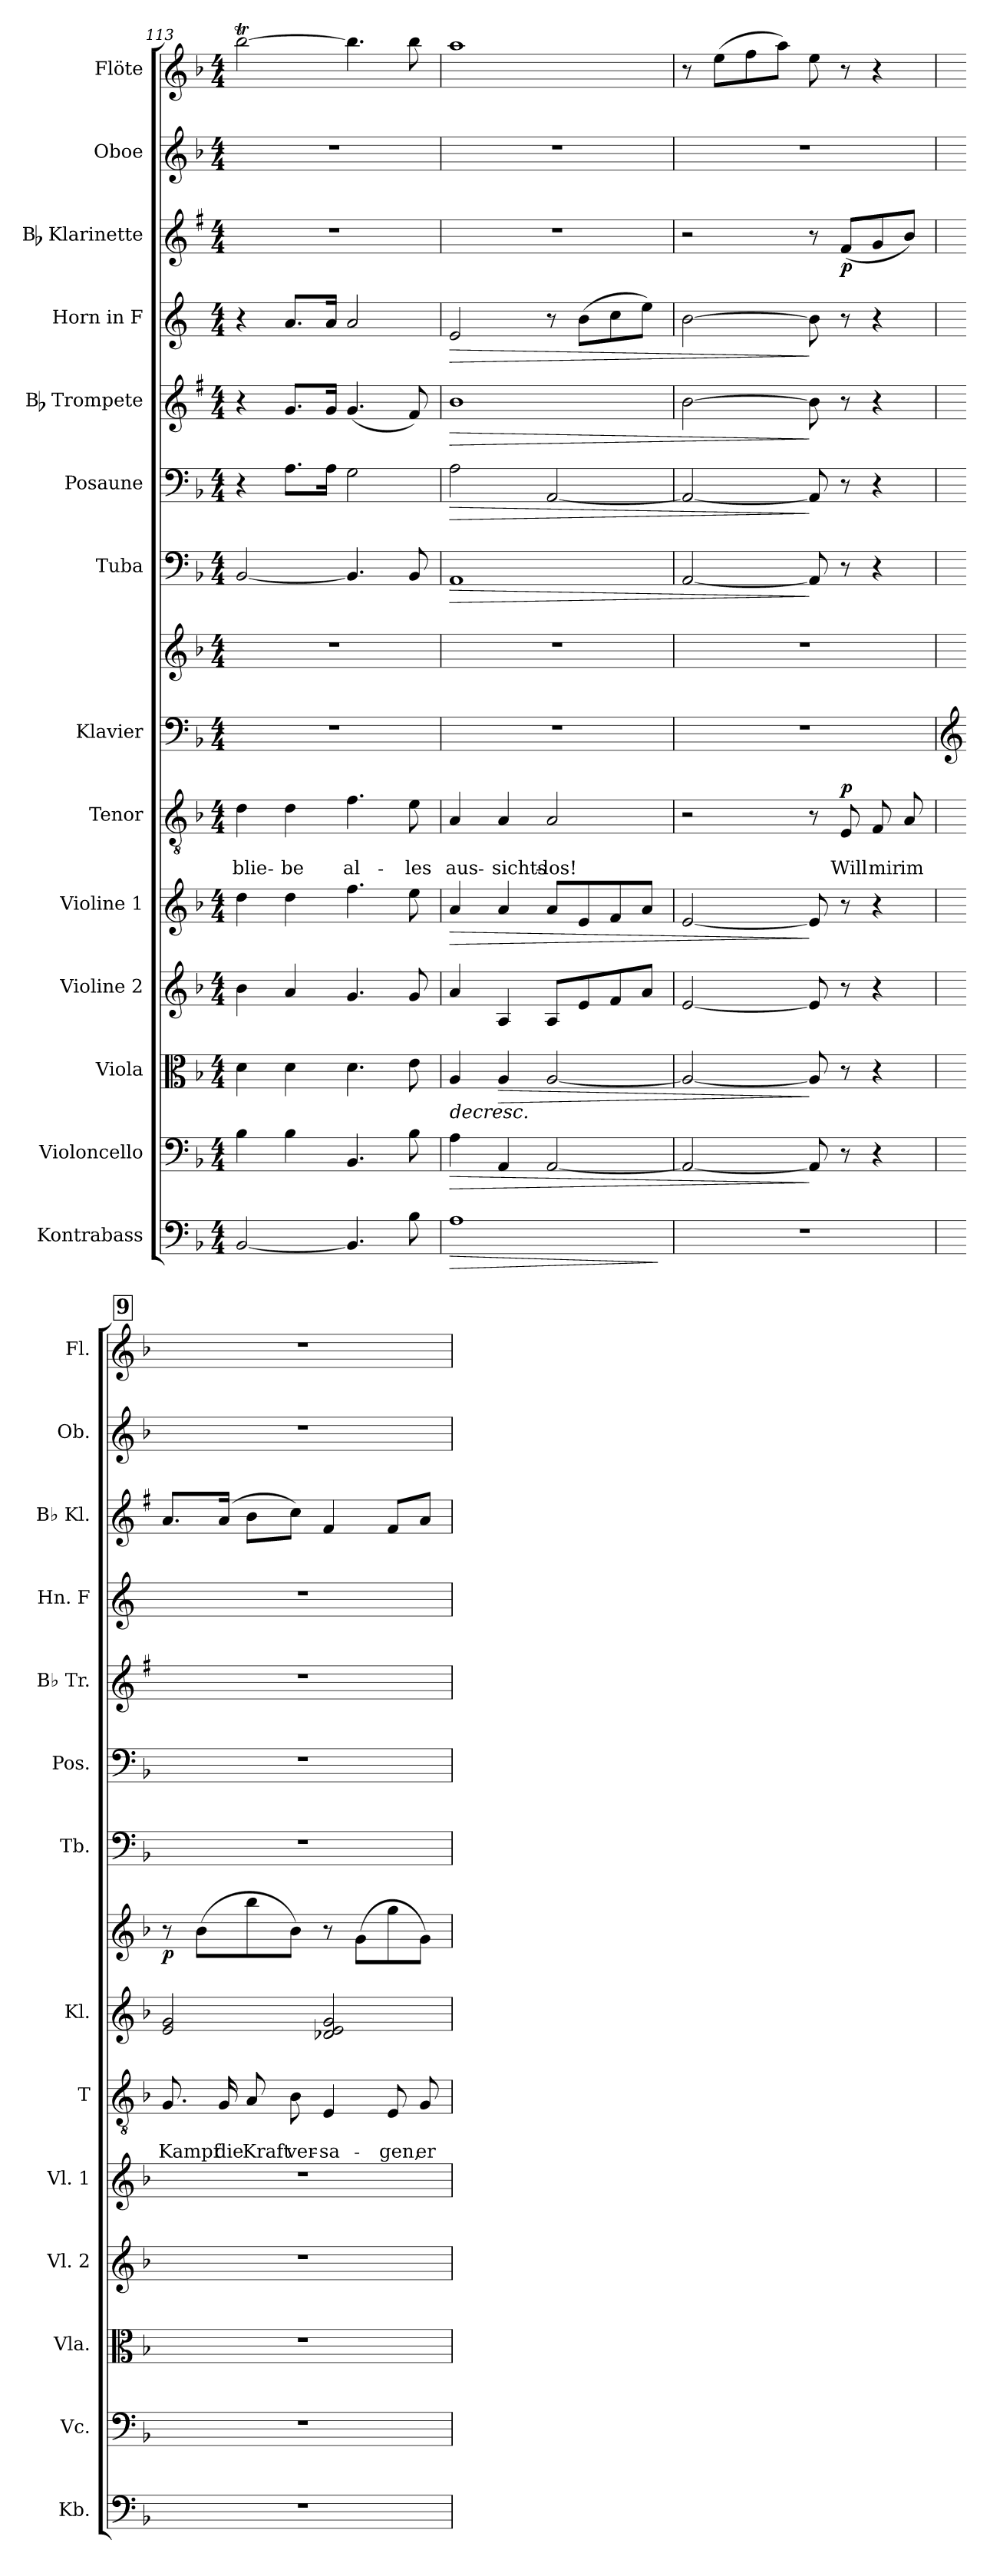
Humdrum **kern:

**kern	**dynam	**kern	**dynam	**kern	**dynam	**kern	**kern	**dynam	**kern	**text	**text	**dynam	**kern	**kern	**dynam	**kern	**dynam	**kern	**dynam	**kern	**dynam	**kern	**dynam	**kern	**dynam	**kern	**kern
*part14	*part14	*part13	*part13	*part12	*part12	*part11	*part10	*part10	*part9	*part9	*part9	*part9	*part8	*part8	*part8	*part7	*part7	*part6	*part6	*part5	*part5	*part4	*part4	*part3	*part3	*part2	*part1
*staff15	*staff15	*staff14	*staff14	*staff13	*staff13	*staff12	*staff11	*staff11	*staff10	*staff10	*staff10	*staff10	*staff9	*staff8	*staff8/9	*staff7	*staff7	*staff6	*staff6	*staff5	*staff5	*staff4	*staff4	*staff3	*staff3	*staff2	*staff1
*I"Kontrabass	*	*I"Violoncello	*	*I"Viola	*	*I"Violine 2	*I"Violine 1	*	*I"Tenor	*	*	*	*I"Klavier	*	*	*I"Tuba	*	*I"Posaune	*	*I"Bb Trompete	*	*I"Horn in F	*	*I"Bb Klarinette	*	*I"Oboe	*I"Flöte
*I'Kb.	*	*I'Vc.	*	*I'Vla.	*	*I'Vl. 2	*I'Vl. 1	*	*I'T	*	*	*	*I'Kl.	*	*	*I'Tb.	*	*I'Pos.	*	*I'Bb Tr.	*	*I'Hn. F	*	*I'Bb Kl.	*	*I'Ob.	*I'Fl.
!!LO:PB:g=z
*clefF4	*	*clefF4	*	*clefC3	*	*clefG2	*clefG2	*	*clefGv2	*	*	*	*clefF4	*clefG2	*	*clefF4	*	*clefF4	*	*clefG2	*	*clefG2	*	*clefG2	*	*clefG2	*clefG2
*ITrd7c12	*	*	*	*	*	*	*	*	*	*	*	*	*	*	*	*	*	*	*	*ITrd1c2	*	*ITrd4c7	*	*ITrd1c2	*	*	*
*k[b-]	*	*k[b-]	*	*k[b-]	*	*k[b-]	*k[b-]	*	*k[b-]	*	*	*	*k[b-]	*k[b-]	*	*k[b-]	*	*k[b-]	*	*k[b-]	*	*k[b-]	*	*k[b-]	*	*k[b-]	*k[b-]
*d:	*	*d:	*	*d:	*	*d:	*d:	*	*d:	*	*	*	*d:	*d:	*	*d:	*	*d:	*	*d:	*	*d:	*	*d:	*	*d:	*d:
*M4/4	*	*M4/4	*	*M4/4	*	*M4/4	*M4/4	*	*M4/4	*	*	*	*M4/4	*M4/4	*	*M4/4	*	*M4/4	*	*M4/4	*	*M4/4	*	*M4/4	*	*M4/4	*M4/4
=113	=113	=113	=113	=113	=113	=113	=113	=113	=113	=113	=113	=113	=113	=113	=113	=113	=113	=113	=113	=113	=113	=113	=113	=113	=113	=113	=113
!	!	!	!	!	!	!	!	!	!	!	!LO:LY:b	!	!	!	!	!	!	!	!	!	!	!	!	!	!	!	!
[2BBB-/	.	4B-\	.	4d\	.	4b-\	4dd\	.	4d\	.	blie-	.	1r	1r	.	[2BB-/	.	4r	.	4r	.	4r	.	1r	.	1r	[2bb-T\
!	!	!	!	!	!	!	!	!	!	!	!LO:LY:b	!	!	!	!	!	!	!	!	!	!	!	!	!	!	!	!
.	.	4B-\	.	4d\	.	4a/	4dd\	.	4d\	.	-be	.	.	.	.	.	.	8.A\L	.	8.f/L	.	8.d/L	.	.	.	.	.
.	.	.	.	.	.	.	.	.	.	.	.	.	.	.	.	.	.	16A\Jk	.	16f/Jk	.	16d/Jk	.	.	.	.	.
!	!	!	!	!	!	!	!	!	!	!	!LO:LY:b	!	!	!	!	!	!	!	!	!	!	!	!	!	!	!	!
4.BBB-/]	.	4.BB-/	.	4.d\	.	4.g/	4.ff\	.	4.f\	.	al-	.	.	.	.	4.BB-/]	.	2G\	.	(<4.f/	.	2d/	.	.	.	.	4.bb-\]
!	!	!	!	!	!	!	!	!	!	!	!LO:LY:b	!	!	!	!	!	!	!	!	!	!	!	!	!	!	!	!
8BB-\	.	8B-\	.	8e\	.	8g/	8ee\	.	8e\	.	-les	.	.	.	.	8BB-/	.	.	.	8e/)	.	.	.	.	.	.	8bb-\
=114	=114	=114	=114	=114	=114	=114	=114	=114	=114	=114	=114	=114	=114	=114	=114	=114	=114	=114	=114	=114	=114	=114	=114	=114	=114	=114	=114
!	!LO:HP:b	!	!LO:HP:b	!	!LO:HP:b	!	!	!LO:HP:b	!	!	!LO:LY:b	!	!	!	!	!	!LO:HP:b	!	!LO:HP:b	!	!LO:HP:b	!	!LO:HP:b	!	!	!	!
1AA	>	4A\	>	4A/	>	4a/	4a/	>	4A/	.	aus-	.	1r	1r	.	1AA	>	2A\	>	1a	>	2A/	>	1r	.	1r	1aa
!	!	!	!	!	!LO:HP:b	!	!	!	!	!	!LO:LY:b	!	!	!	!	!	!	!	!	!	!	!	!	!	!	!	!
.	.	4AA/	.	4A/	>	4A/	4a/	.	4A/	.	-sichts-	.	.	.	.	.	.	.	.	.	.	.	.	.	.	.	.
!	!	!	!	!	!	!	!	!	!	!	!LO:LY:b	!	!	!	!	!	!	!	!	!	!	!	!	!	!	!	!
.	.	[2AA/	.	[2A/	.	8A/L	8a/L	.	2A/	.	-los!	.	.	.	.	.	.	[2AA/	.	.	.	8r	.	.	.	.	.
.	.	.	.	.	.	8e/	8e/	.	.	.	.	.	.	.	.	.	.	.	.	.	.	(>8e\L	.	.	.	.	.
.	.	.	.	.	.	8f/	8f/	.	.	.	.	.	.	.	.	.	.	.	.	.	.	8f\	.	.	.	.	.
.	.	.	.	.	.	8a/J	8a/J	.	.	.	.	.	.	.	.	.	.	.	.	.	.	8a\J)	.	.	.	.	.
.	]	.	.	.	.	.	.	.	.	.	.	.	.	.	.	.	.	.	.	.	.	.	.	.	.	.	.
=115	=115	=115	=115	=115	=115	=115	=115	=115	=115	=115	=115	=115	=115	=115	=115	=115	=115	=115	=115	=115	=115	=115	=115	=115	=115	=115	=115
1r	.	2AA/_	.	2A/_	.	[2e/	[2e/	.	2r	.	.	.	1r	1r	.	[2AA/	.	2AA/_	.	[2a\	.	[2e\	.	2r	.	1r	8r
.	.	.	.	.	.	.	.	.	.	.	.	.	.	.	.	.	.	.	.	.	.	.	.	.	.	.	(>8ee\L
.	.	.	.	.	.	.	.	.	.	.	.	.	.	.	.	.	.	.	.	.	.	.	.	.	.	.	8ff\
.	.	.	.	.	.	.	.	.	.	.	.	.	.	.	.	.	.	.	.	.	.	.	.	.	.	.	8aa\J)
.	.	8AA/]	]	8A/]	] ]	8e/]	8e/]	]	8r	.	.	.	.	.	.	8AA/]	]	8AA/]	]	8a\]	]	8e\]	]	8r	.	.	8ee\
!	!	!	!	!	!	!	!	!	!	!	!LO:LY:b	!LO:DY:a	!	!	!	!	!	!	!	!	!	!	!	!	!LO:DY:b	!	!
.	.	8r	.	8r	.	8r	8r	.	8E/	.	Will	p	.	.	.	8r	.	8r	.	8r	.	8r	.	(<8e/L	p	.	8r
!	!	!	!	!	!	!	!	!	!	!	!LO:LY:b	!	!	!	!	!	!	!	!	!	!	!	!	!	!	!	!
.	.	4r	.	4r	.	4r	4r	.	8F/	.	mir	.	.	.	.	4r	.	4r	.	4r	.	4r	.	8f/	.	.	4r
!	!	!	!	!	!	!	!	!	!	!	!LO:LY:b	!	!	!	!	!	!	!	!	!	!	!	!	!	!	!	!
.	.	.	.	.	.	.	.	.	8A/	.	im	.	.	.	.	.	.	.	.	.	.	.	.	8a/J)	.	.	.
!!LO:REH:place=s1:a:t=9
=116	=116	=116	=116	=116	=116	=116	=116	=116	=116	=116	=116	=116	=116	=116	=116	=116	=116	=116	=116	=116	=116	=116	=116	=116	=116	=116	=116
*	*	*	*	*	*	*	*	*	*	*	*	*	*clefG2	*	*	*	*	*	*	*	*	*	*	*	*	*	*
!	!	!	!	!	!	!	!	!	!	!	!LO:LY:b	!	!	!	!LO:DY:b	!	!	!	!	!	!	!	!	!	!	!	!
1r	.	1r	.	1r	.	1r	1r	.	8.G/	.	Kampf	.	2e/ 2g/	8r	p	1r	.	1r	.	1r	.	1r	.	8.g/L	.	1r	1r
.	.	.	.	.	.	.	.	.	.	.	.	.	.	(>8b-\L	.	.	.	.	.	.	.	.	.	.	.	.	.
!	!	!	!	!	!	!	!	!	!	!	!LO:LY:b	!	!	!	!	!	!	!	!	!	!	!	!	!	!	!	!
.	.	.	.	.	.	.	.	.	16G/	.	die	.	.	.	.	.	.	.	.	.	.	.	.	(16g/Jk	.	.	.
!	!	!	!	!	!	!	!	!	!	!	!LO:LY:b	!	!	!	!	!	!	!	!	!	!	!	!	!	!	!	!
.	.	.	.	.	.	.	.	.	8A/	.	Kraft	.	.	8bb-\	.	.	.	.	.	.	.	.	.	8a\L	.	.	.
!	!	!	!	!	!	!	!	!	!	!	!LO:LY:b	!	!	!	!	!	!	!	!	!	!	!	!	!	!	!	!
.	.	.	.	.	.	.	.	.	8B-\	.	ver-	.	.	8b-\J)	.	.	.	.	.	.	.	.	.	8b-\J)	.	.	.
!	!	!	!	!	!	!	!	!	!	!	!LO:LY:b	!	!	!	!	!	!	!	!	!	!	!	!	!	!	!	!
.	.	.	.	.	.	.	.	.	4E/	.	-sa-	.	2d-X/ 2e/ 2g/	8r	.	.	.	.	.	.	.	.	.	4e/	.	.	.
.	.	.	.	.	.	.	.	.	.	.	.	.	.	(>8g\L	.	.	.	.	.	.	.	.	.	.	.	.	.
!	!	!	!	!	!	!	!	!	!	!	!LO:LY:b	!	!	!	!	!	!	!	!	!	!	!	!	!	!	!	!
.	.	.	.	.	.	.	.	.	8E/	.	-gen,	.	.	8gg\	.	.	.	.	.	.	.	.	.	8e/L	.	.	.
!	!	!	!	!	!	!	!	!	!	!	!LO:LY:b	!	!	!	!	!	!	!	!	!	!	!	!	!	!	!	!
.	.	.	.	.	.	.	.	.	8G/	.	er-	.	.	8g\J)	.	.	.	.	.	.	.	.	.	8g/J	.	.	.
=	=	=	=	=	=	=	=	=	=	=	=	=	=	=	=	=	=	=	=	=	=	=	=	=	=	=	=
*-	*-	*-	*-	*-	*-	*-	*-	*-	*-	*-	*-	*-	*-	*-	*-	*-	*-	*-	*-	*-	*-	*-	*-	*-	*-	*-	*-
